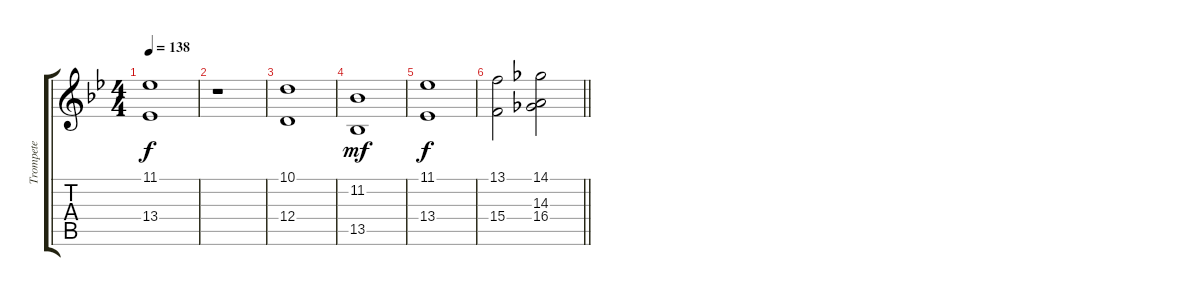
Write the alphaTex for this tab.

\track ("Trompete" "Trompete") {instrument trumpet}
\staff {score tabs}
\tuning (E4 B3 G3 D3 A2 E2) {hide}
\ts (4 4)
\tempo 138
\clef g2
\ks bb
(11.1 13.4).1{dy f} |
r.1 |
(10.1 12.4).1 |
(11.2 13.5).1{dy mf} |
(11.1 13.4).1{dy f} |
\barLineRight lightlight
(13.1 15.4).2 (14.1 14.3 16.4).2
